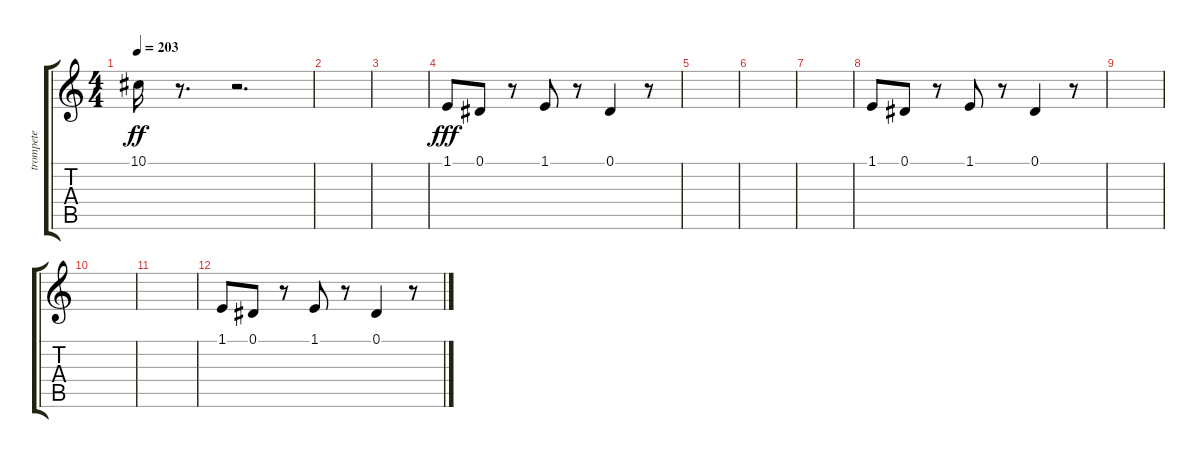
\track ("trompete" "trompete") {instrument trumpet}
\staff {score tabs}
\tuning (Eb4 Bb3 Gb3 Db3 Ab2 Eb2) {hide}
\ts (4 4)
\tempo 203
\clef g2
\ks c
10.1.16{dy ff} r.8{d} r.2{d} |
|
|
1.1.8{dy fff} 0.1.8 r.8 1.1.8 r.8 0.1.4 r.8 |
|
|
|
1.1.8 0.1.8 r.8 1.1.8 r.8 0.1.4 r.8 |
|
|
|
1.1.8 0.1.8 r.8 1.1.8 r.8 0.1.4 r.8
